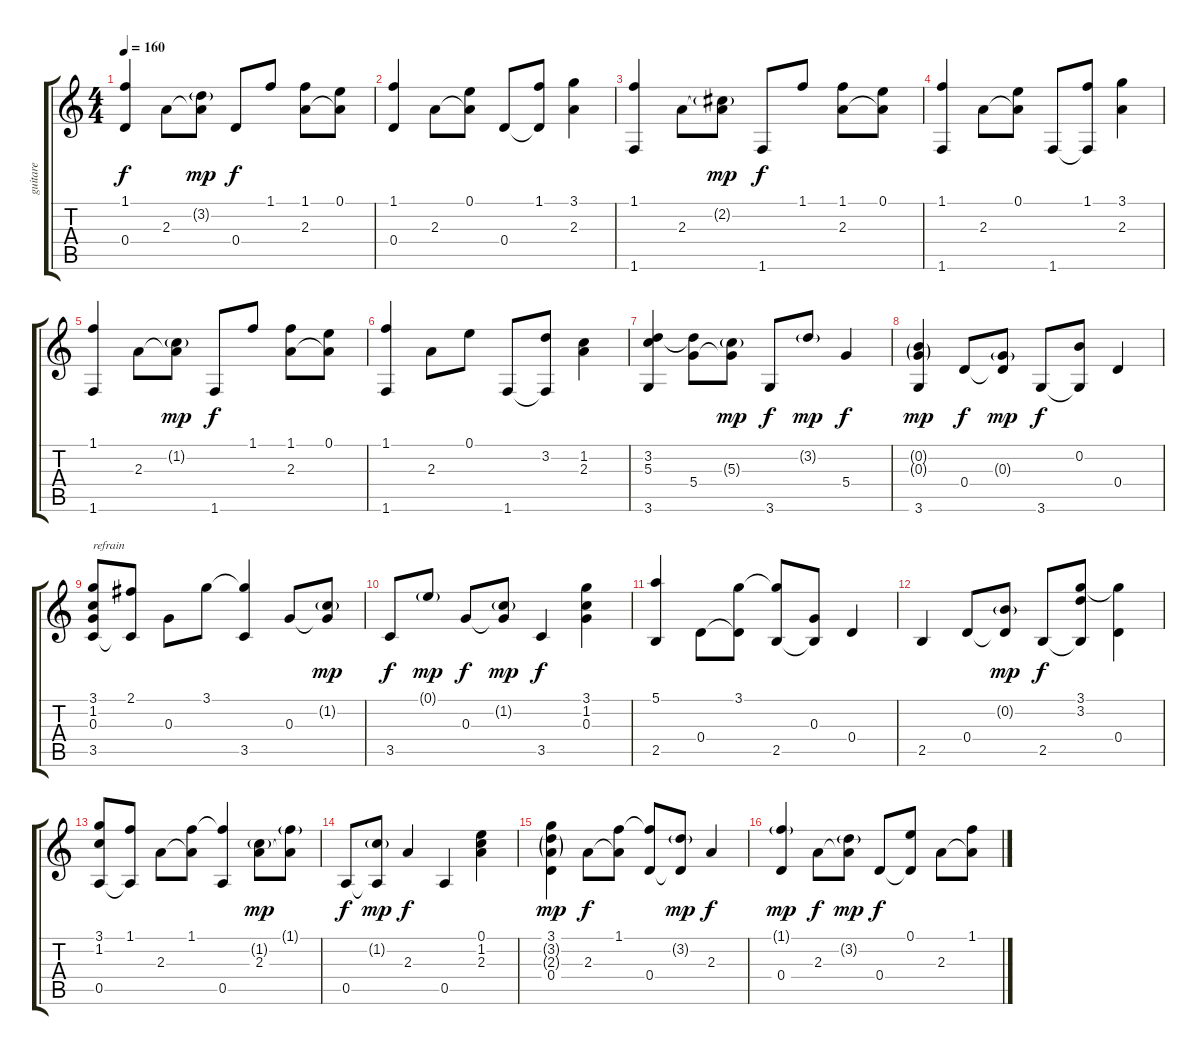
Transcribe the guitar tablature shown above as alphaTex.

\track ("guitare" "guitare") {instrument acousticguitarnylon}
\staff {score tabs}
\tuning (E4 B3 G3 D3 A2 E2) {hide}
\ts (4 4)
\tempo 160
\clef g2
\ks c
(1.1 0.4).4{dy f} 2.3.8 (3.2{g} 2.3{t}).8{dy mp} 0.4.8{dy f} 1.1.8 (1.1 2.3).8 (0.1 2.3{t}).8 |
(1.1 0.4).4 2.3.8 (0.1 2.3{t}).8 0.4.8 (1.1 0.4{t}).8 (3.1 2.3).4 |
(1.1 1.6).4 2.3.8 (2.2{g} 2.3{t}).8{dy mp} 1.6.8{dy f} 1.1.8 (1.1 2.3).8 (0.1 2.3{t}).8 |
(1.1 1.6).4 2.3.8 (0.1 2.3{t}).8 1.6.8 (1.1 1.6{t}).8 (3.1 2.3).4 |
(1.1 1.6).4 2.3.8 (1.2{g} 2.3{t}).8{dy mp} 1.6.8{dy f} 1.1.8 (1.1 2.3).8 (0.1 2.3{t}).8 |
(1.1 1.6).4 2.3.8 0.1.8 1.6.8 (3.2 1.6{t}).8 (1.2 2.3).4 |
(3.2 5.3 3.6).4 (3.2{t} 5.4).8 (5.3{g} 5.4{t}).8{dy mp} 3.6.8{dy f} 3.2{g}.8{dy mp} 5.4.4{dy f} |
(0.2{g} 0.3{g} 3.6).4{dy mp} 0.4.8{dy f} (0.3{g} 0.4{t}).8{dy mp} 3.6.8{dy f} (0.2 3.6{t}).8 0.4.4 |
(3.1 1.2 0.3 3.5).8{txt "refrain"} (2.1 3.5{t}).8 0.3.8 3.1.8 (3.1{t} 3.5).4 0.3.8 (1.2{g} 0.3{t}).8{dy mp} |
3.5.8{dy f} 0.1{g}.8{dy mp} 0.3.8{dy f} (1.2{g} 0.3{t}).8{dy mp} 3.5.4{dy f} (3.1 1.2 0.3).4 |
(5.1 2.5).4 0.4.8 (3.1 0.4{t}).8 (3.1{t} 2.5).8 (0.3 2.5{t}).8 0.4.4 |
2.5.4 0.4.8 (0.2{g} 0.4{t}).8{dy mp} 2.5.8{dy f} (3.1 3.2 2.5{t}).8 (3.1{t} 0.4).4 |
(3.1 1.2 0.5).8 (1.1 0.5{t}).8 2.3.8 (1.1 2.3{t}).8 (1.1{t} 0.5).4 (1.2{g} 2.3).8{dy mp} (1.1{g} 2.3{t}).8 |
0.5.8{dy f} (1.2{g} 0.5{t}).8{dy mp} 2.3.4{dy f} 0.5.4 (0.1 1.2 2.3).4 |
(3.1 3.2{g} 2.3{g} 0.4).4{dy mp} 2.3.8{dy f} (1.1 2.3{t}).8 (1.1{t} 0.4).8 (3.2{g} 0.4{t}).8{dy mp} 2.3.4{dy f} |
(1.1{g} 0.4).4{dy mp} 2.3.8{dy f} (3.2{g} 2.3{t}).8{dy mp} 0.4.8{dy f} (0.1 0.4{t}).8 2.3.8 (1.1 2.3{t}).8
